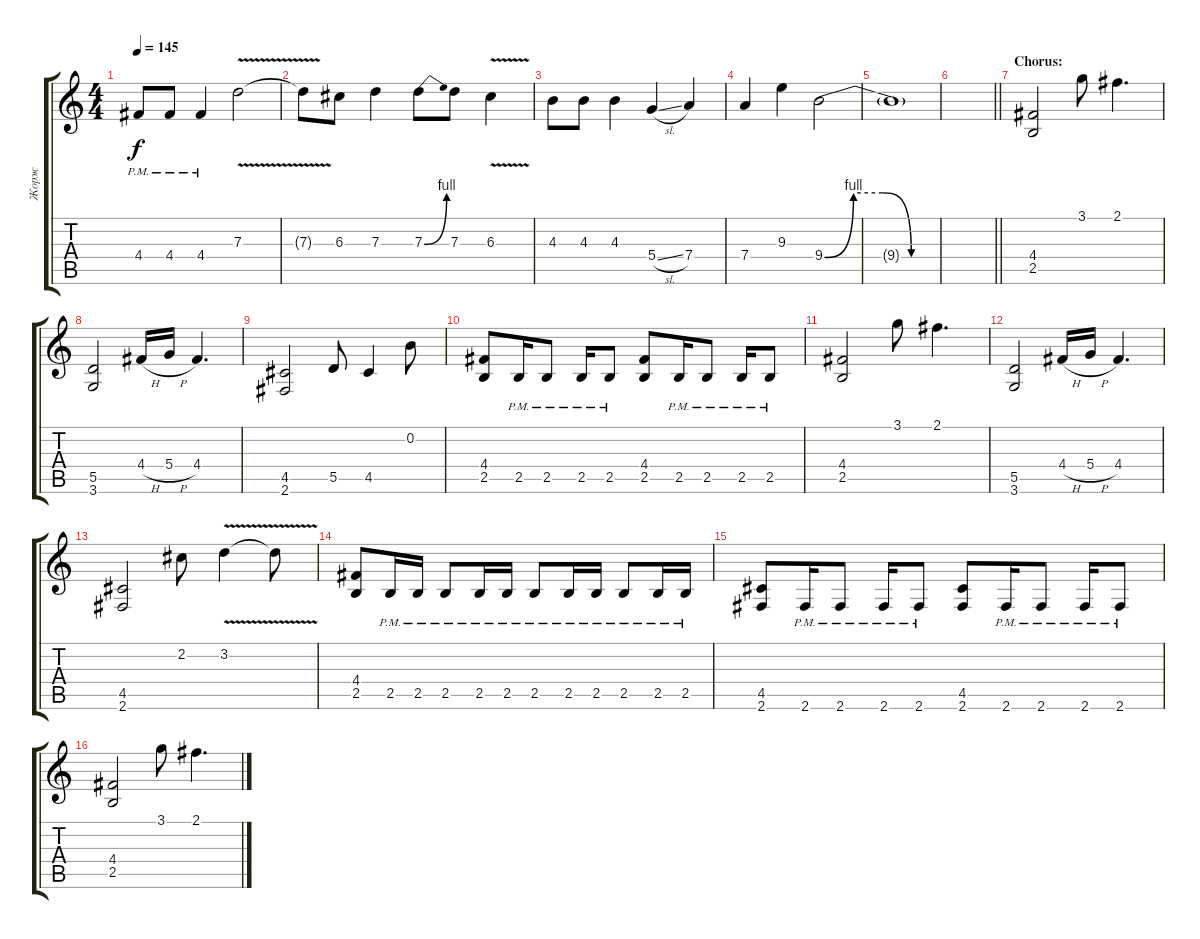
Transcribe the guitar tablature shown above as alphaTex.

\track ("Жорж" "Жорж") {instrument distortionguitar}
\staff {score tabs}
\tuning (E4 B3 G3 D3 A2 E2) {hide}
\ts (4 4)
\tempo 145
\clef g2
\ks c
4.4{pm}.8{dy f} 4.4{pm}.8 4.4{pm}.4 7.3{v}.2 |
7.3{t}.8 6.3.8 7.3.4 7.3{be (bend 0 0 60 4)}.8 7.3.8 6.3{v}.4 |
4.3.8 4.3.8 4.3.4 5.4{sl}.4 7.4.4 |
7.4.4 9.3.4 9.4{be (custom 0 0 15 4 30 4 45 0 60 0)}.2 |
9.4{t}.1 |
\barLineRight lightlight
|
\section ("" "Chorus:")
(4.4 2.5).2 3.1.8 2.1.4{d} |
(5.5 3.6).2 4.4{h}.16 5.4{h}.16 4.4.4{d} |
(4.5 2.6).2 5.5.8 4.5.4 0.2.8 |
(4.4 2.5).8 2.5{pm}.16 2.5{pm}.8 2.5{pm}.16 2.5{pm}.8 (4.4 2.5).8 2.5{pm}.16 2.5{pm}.8 2.5{pm}.16 2.5{pm}.8 |
(4.4 2.5).2 3.1.8 2.1.4{d} |
(5.5 3.6).2 4.4{h}.16 5.4{h}.16 4.4.4{d} |
(4.5 2.6).2 2.2.8 3.2{v}.4 3.2{t}.8 |
(4.4 2.5).8 2.5{pm}.16 2.5{pm}.16 2.5{pm}.8 2.5{pm}.16 2.5{pm}.16 2.5{pm}.8 2.5{pm}.16 2.5{pm}.16 2.5{pm}.8 2.5{pm}.16 2.5{pm}.16 |
(4.5 2.6).8 2.6{pm}.16 2.6{pm}.8 2.6{pm}.16 2.6{pm}.8 (4.5 2.6).8 2.6{pm}.16 2.6{pm}.8 2.6{pm}.16 2.6{pm}.8 |
(4.4 2.5).2 3.1.8 2.1.4{d}
